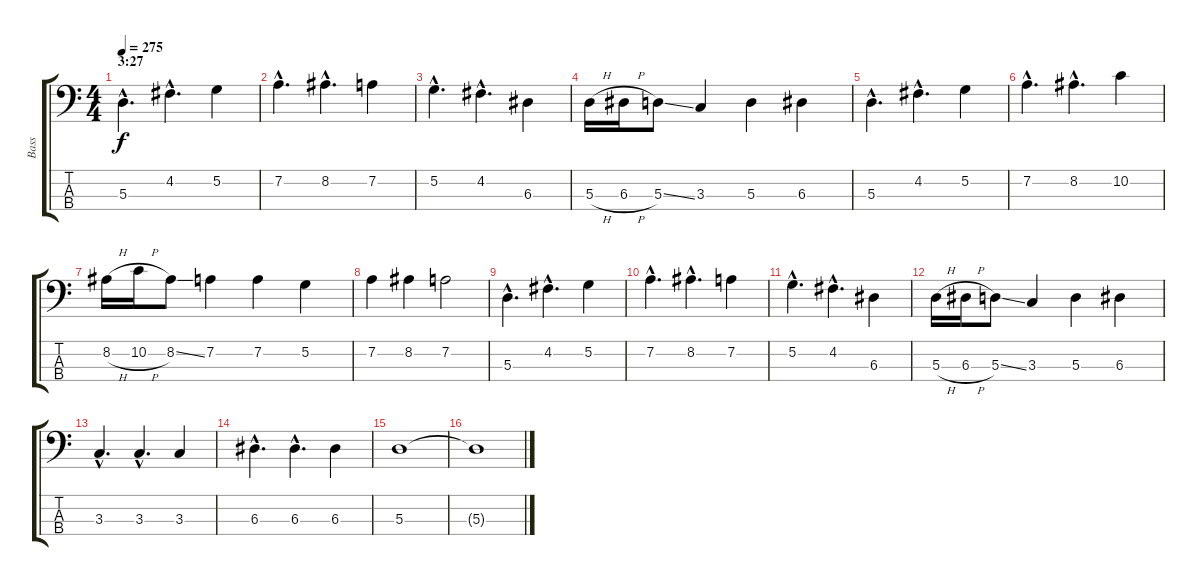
\track ("Bass" "Bass") {instrument electricbasspick}
\staff {score tabs}
\tuning (G2 D2 A1 E1) {hide}
\ts (4 4)
\section ("" "3:27")
\tempo 275
\clef f4
\ks c
5.3{hac}.4{d dy f} 4.2{hac}.4{d} 5.2.4 |
7.2{hac}.4{d} 8.2{hac}.4{d} 7.2.4 |
5.2{hac}.4{d} 4.2{hac}.4{d} 6.3.4 |
5.3{h}.16 6.3{h}.16 5.3{ss}.8 3.3.4 5.3.4 6.3.4 |
5.3{hac}.4{d} 4.2{hac}.4{d} 5.2.4 |
7.2{hac}.4{d} 8.2{hac}.4{d} 10.2.4 |
8.2{h}.16 10.2{h}.16 8.2{ss}.8 7.2.4 7.2.4 5.2.4 |
7.2.4 8.2.4 7.2.2 |
5.3{hac}.4{d} 4.2{hac}.4{d} 5.2.4 |
7.2{hac}.4{d} 8.2{hac}.4{d} 7.2.4 |
5.2{hac}.4{d} 4.2{hac}.4{d} 6.3.4 |
5.3{h}.16 6.3{h}.16 5.3{ss}.8 3.3.4 5.3.4 6.3.4 |
3.3{hac}.4{d} 3.3{hac}.4{d} 3.3.4 |
6.3{hac}.4{d} 6.3{hac}.4{d} 6.3.4 |
5.3.1 |
5.3{t}.1
